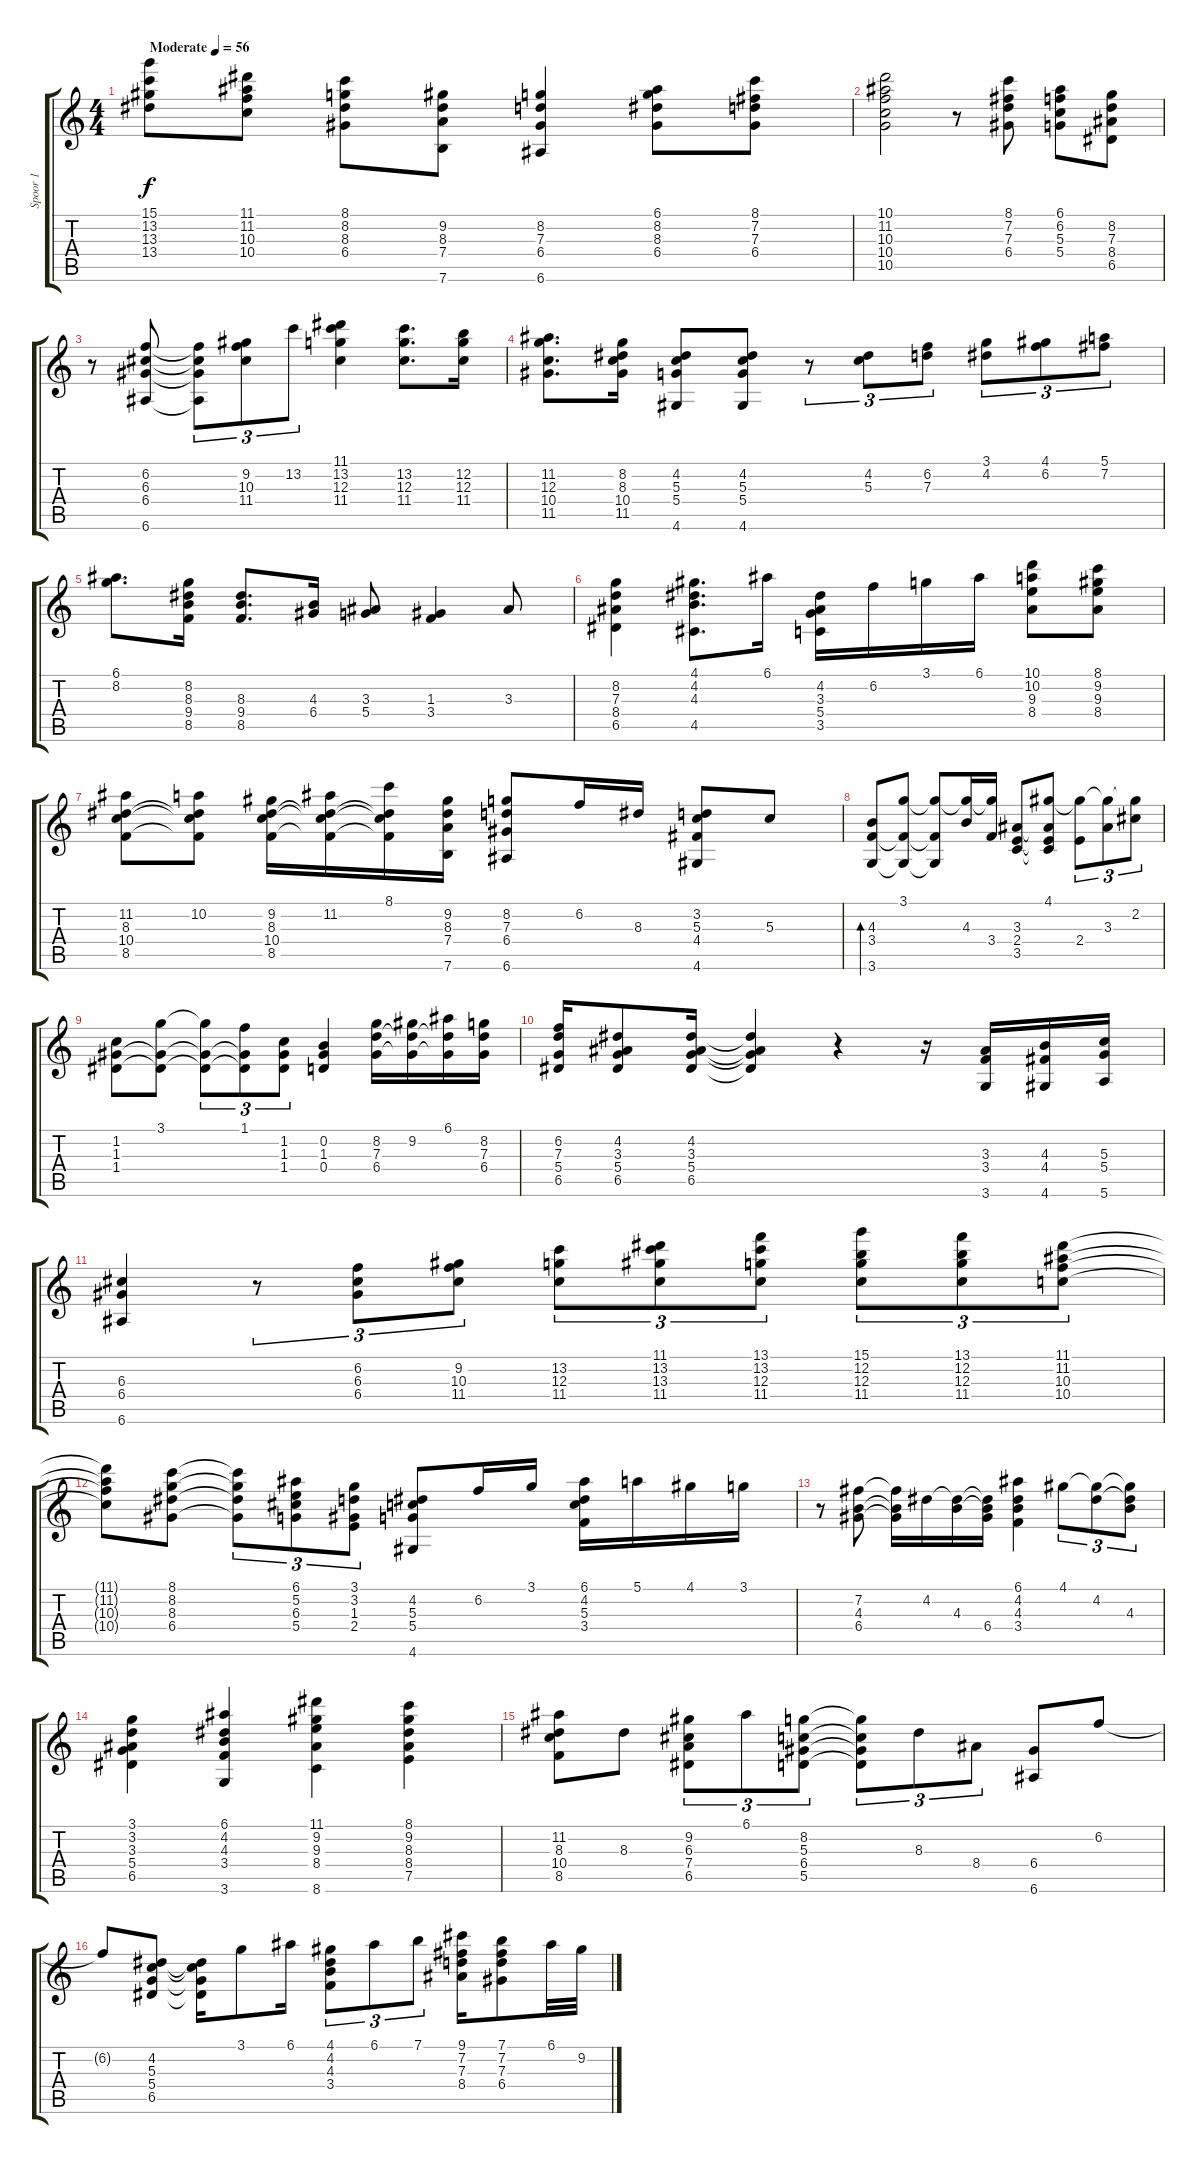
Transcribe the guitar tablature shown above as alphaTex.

\track ("Spoor 1" "Spoor 1") {instrument electricguitarjazz}
\staff {score tabs}
\tuning (E4 B3 G3 D3 A2 E2) {hide}
\ts (4 4)
\tempo (56 "Moderate")
\clef g2
\ks c
(15.1 13.2 13.3 13.4).8{dy f instrument electricguitarjazz} (11.1 11.2 10.3 10.4).8 (8.1 8.2 8.3 6.4).8 (9.2 8.3 7.4 7.6).8 (8.2 7.3 6.4 6.6).4 (6.1 8.2 8.3 6.4).8 (8.1 7.2 7.3 6.4).8 |
(10.1 11.2 10.3 10.4 10.5).2 r.8 (8.1 7.2 7.3 6.4).8 (6.1 6.2 5.3 5.4).8 (8.2 7.3 8.4 6.5).8 |
r.8 (6.2 6.3 6.4 6.6).8 (6.2{t} 6.3{t} 6.4{t} 6.6{t}).8{tu (3 2)} (9.2 10.3 11.4).8{tu (3 2)} 13.2.8{tu (3 2)} (11.1 13.2 12.3 11.4).4 (13.2 12.3 11.4).8{d} (12.2 12.3 11.4).16 |
(11.2 12.3 10.4 11.5).8{d} (8.2 8.3 10.4 11.5).16 (4.2 5.3 5.4 4.6).8 (4.2 5.3 5.4 4.6).8 r.8{tu (3 2)} (4.2 5.3).8{tu (3 2)} (6.2 7.3).8{tu (3 2)} (3.1 4.2).8{tu (3 2)} (4.1 6.2).8{tu (3 2)} (5.1 7.2).8{tu (3 2)} |
(6.1 8.2).8{d} (8.2 8.3 9.4 8.5).16 (8.3 9.4 8.5).8{d} (4.3 6.4).16 (3.3 5.4).8 (1.3 3.4).4 3.3.8 |
(8.2 7.3 8.4 6.5).4 (4.1 4.2 4.3 4.5).8{d} 6.1.16 (4.2 3.3 5.4 3.5).16 6.2.16 3.1.16 6.1.16 (10.1 10.2 9.3 8.4).8 (8.1 9.2 9.3 8.4).8 |
(11.2 8.3 10.4 8.5).8 (10.2 8.3{t} 10.4{t} 8.5{t}).8 (9.2 8.3 10.4 8.5).16 (11.2 8.3{t} 10.4{t} 8.5{t}).16 (8.1 8.3{t} 10.4{t} 8.5{t}).16 (9.2 8.3 7.4 7.6).16 (8.2 7.3 6.4 6.6).8 6.2.16 8.3.16 (3.2 5.3 4.4 4.6).8 5.3.8 |
(4.3 3.4 3.6).8{bd 480} (3.1 3.4{t} 3.6{t}).8 (3.1{t} 3.4{t} 3.6{t}).8 (3.1{t} 4.3).16 (3.1{t} 3.4).16 (3.3 2.4 3.5).8 (4.1 3.3{t} 2.4{t} 3.5{t}).8 (4.1{t} 2.4).8{tu (3 2)} (4.1{t} 3.3).8{tu (3 2)} (4.1{t} 2.2).8{tu (3 2)} |
(1.2 1.3 1.4).8 (3.1 1.3{t} 1.4{t}).8 (3.1{t} 1.3{t} 1.4{t}).8{tu (3 2)} (1.1 1.3{t} 1.4{t}).8{tu (3 2)} (1.2 1.3 1.4).8{tu (3 2)} (0.2 1.3 0.4).4 (8.2 7.3 6.4).16 (9.2 7.3{t} 6.4{t}).16 (6.1 7.3{t} 6.4{t}).16 (8.2 7.3 6.4).16 |
(6.2 7.3 5.4 6.5).16 (4.2 3.3 5.4 6.5).8 (4.2 3.3 5.4 6.5).16 (4.2{t} 3.3{t} 5.4{t} 6.5{t}).4 r.4 r.16 (3.3 3.4 3.6).16 (4.3 4.4 4.6).16 (5.3 5.4 5.6).16 |
(6.3 6.4 6.6).4 r.8{tu (3 2)} (6.2 6.3 6.4).8{tu (3 2)} (9.2 10.3 11.4).8{tu (3 2)} (13.2 12.3 11.4).8{tu (3 2)} (11.1 13.2 13.3 11.4).8{tu (3 2)} (13.1 13.2 12.3 11.4).8{tu (3 2)} (15.1 12.2 12.3 11.4).8{tu (3 2)} (13.1 12.2 12.3 11.4).8{tu (3 2)} (11.1 11.2 10.3 10.4).8{tu (3 2)} |
(11.1{t} 11.2{t} 10.3{t} 10.4{t}).8 (8.1 8.2 8.3 6.4).8 (8.1{t} 8.2{t} 8.3{t} 6.4{t}).8{tu (3 2)} (6.1 5.2 6.3 5.4).8{tu (3 2)} (3.1 3.2 1.3 2.4).8{tu (3 2)} (4.2 5.3 5.4 4.6).8 6.2.16 3.1.16 (6.1 4.2 5.3 3.4).16 5.1.16 4.1.16 3.1.16 |
r.8 (7.2 4.3 6.4).8 (7.2{t} 4.3{t} 6.4{t}).16 4.2.16 (4.2{t} 4.3).16 (4.2{t} 4.3{t} 6.4).16 (6.1 4.2 4.3 3.4).4 4.1.8{tu (3 2)} (4.1{t} 4.2).8{tu (3 2)} (4.1{t} 4.2{t} 4.3).8{tu (3 2)} |
(3.1 3.2 3.3 5.4 6.5).4 (6.1 4.2 4.3 3.4 3.6).4 (11.1 9.2 9.3 8.4 8.6).4 (8.1 9.2 8.3 8.4 7.5).4 |
(11.2 8.3 10.4 8.5).8 8.3.8 (9.2 6.3 7.4 6.5).8{tu (3 2)} 6.1.8{tu (3 2)} (8.2 5.3 6.4 5.5).8{tu (3 2)} (8.2{t} 5.3{t} 6.4{t} 5.5{t}).8{tu (3 2)} 8.3.8{tu (3 2)} 8.4.8{tu (3 2)} (6.4 6.6).8 6.2.8 |
6.2{t}.8 (4.2 5.3 5.4 6.5).8 (4.2{t} 5.3{t} 5.4{t} 6.5{t}).16 3.1.8 6.1.16 (4.1 4.2 4.3 3.4).8{tu (3 2)} 6.1.8{tu (3 2)} 7.1.8{tu (3 2)} (9.1 7.2 7.3 8.4).16 (7.1 7.2 7.3 6.4).8 6.1.32 9.2.32
